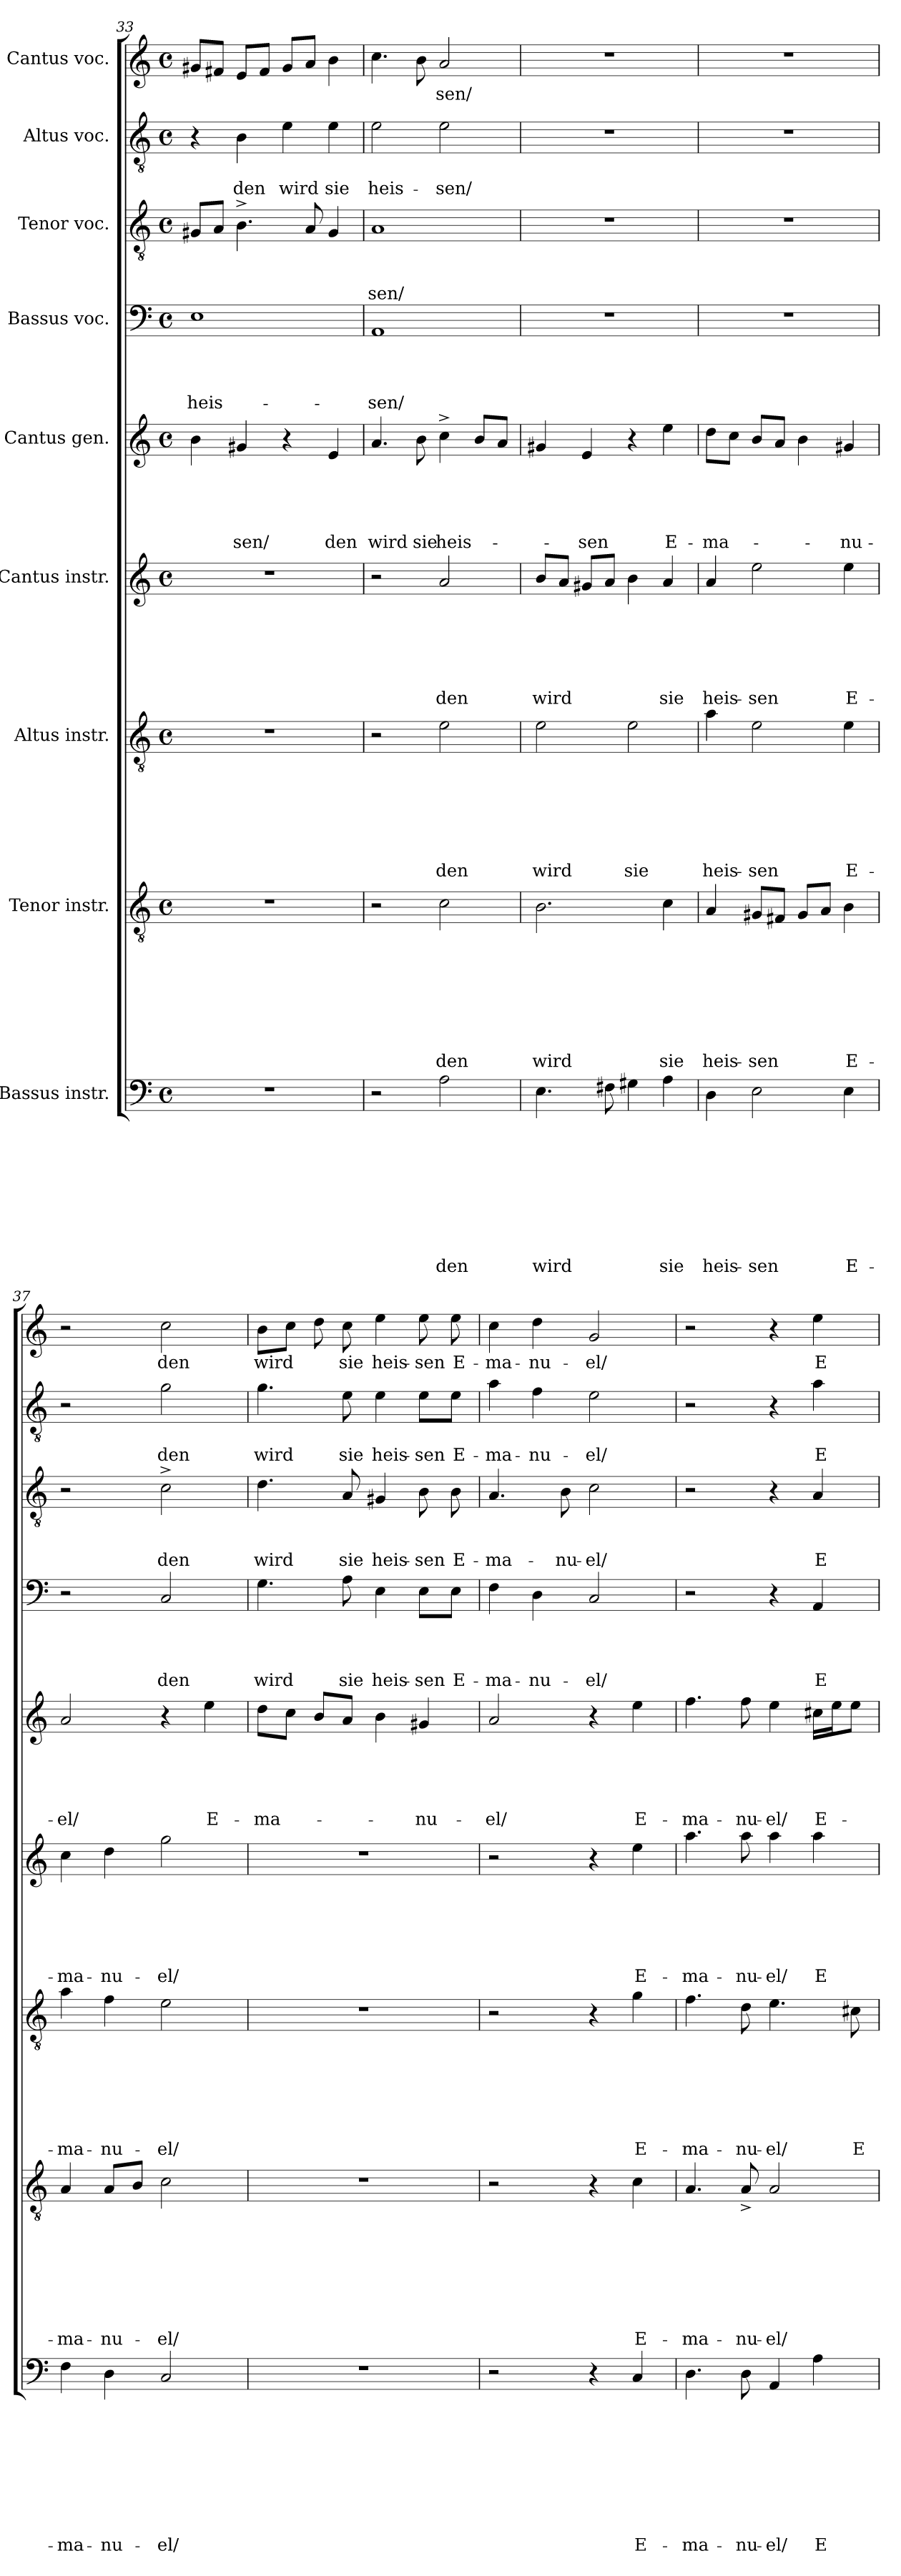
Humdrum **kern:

**kern	**text	**text	**text	**text	**text	**text	**text	**text	**text	**kern	**text	**text	**text	**text	**text	**text	**text	**text	**kern	**text	**text	**text	**text	**text	**text	**text	**kern	**text	**text	**text	**text	**text	**text	**kern	**text	**text	**text	**text	**text	**kern	**text	**text	**text	**text	**kern	**text	**text	**text	**kern	**text	**text	**kern	**text
*part9	*part9	*part9	*part9	*part9	*part9	*part9	*part9	*part9	*part9	*part8	*part8	*part8	*part8	*part8	*part8	*part8	*part8	*part8	*part7	*part7	*part7	*part7	*part7	*part7	*part7	*part7	*part6	*part6	*part6	*part6	*part6	*part6	*part6	*part5	*part5	*part5	*part5	*part5	*part5	*part4	*part4	*part4	*part4	*part4	*part3	*part3	*part3	*part3	*part2	*part2	*part2	*part1	*part1
*staff9	*staff9	*staff9	*staff9	*staff9	*staff9	*staff9	*staff9	*staff9	*staff9	*staff8	*staff8	*staff8	*staff8	*staff8	*staff8	*staff8	*staff8	*staff8	*staff7	*staff7	*staff7	*staff7	*staff7	*staff7	*staff7	*staff7	*staff6	*staff6	*staff6	*staff6	*staff6	*staff6	*staff6	*staff5	*staff5	*staff5	*staff5	*staff5	*staff5	*staff4	*staff4	*staff4	*staff4	*staff4	*staff3	*staff3	*staff3	*staff3	*staff2	*staff2	*staff2	*staff1	*staff1
*I"Bassus instr.	*	*	*	*	*	*	*	*	*	*I"Tenor instr.	*	*	*	*	*	*	*	*	*I"Altus instr.	*	*	*	*	*	*	*	*I"Cantus instr.	*	*	*	*	*	*	*I"Cantus gen.	*	*	*	*	*	*I"Bassus voc.	*	*	*	*	*I"Tenor voc.	*	*	*	*I"Altus voc.	*	*	*I"Cantus voc.	*
*clefF4	*	*	*	*	*	*	*	*	*	*clefGv2	*	*	*	*	*	*	*	*	*clefGv2	*	*	*	*	*	*	*	*clefG2	*	*	*	*	*	*	*clefG2	*	*	*	*	*	*clefF4	*	*	*	*	*clefGv2	*	*	*	*clefGv2	*	*	*clefG2	*
*k[]	*	*	*	*	*	*	*	*	*	*k[]	*	*	*	*	*	*	*	*	*k[]	*	*	*	*	*	*	*	*k[]	*	*	*	*	*	*	*k[]	*	*	*	*	*	*k[]	*	*	*	*	*k[]	*	*	*	*k[]	*	*	*k[]	*
*C:	*	*	*	*	*	*	*	*	*	*C:	*	*	*	*	*	*	*	*	*C:	*	*	*	*	*	*	*	*C:	*	*	*	*	*	*	*C:	*	*	*	*	*	*C:	*	*	*	*	*C:	*	*	*	*C:	*	*	*C:	*
*M4/4	*	*	*	*	*	*	*	*	*	*M4/4	*	*	*	*	*	*	*	*	*M4/4	*	*	*	*	*	*	*	*M4/4	*	*	*	*	*	*	*M4/4	*	*	*	*	*	*M4/4	*	*	*	*	*M4/4	*	*	*	*M4/4	*	*	*M4/4	*
*met(c)	*	*	*	*	*	*	*	*	*	*met(c)	*	*	*	*	*	*	*	*	*met(c)	*	*	*	*	*	*	*	*met(c)	*	*	*	*	*	*	*met(c)	*	*	*	*	*	*met(c)	*	*	*	*	*met(c)	*	*	*	*met(c)	*	*	*met(c)	*
=33	=33	=33	=33	=33	=33	=33	=33	=33	=33	=33	=33	=33	=33	=33	=33	=33	=33	=33	=33	=33	=33	=33	=33	=33	=33	=33	=33	=33	=33	=33	=33	=33	=33	=33	=33	=33	=33	=33	=33	=33	=33	=33	=33	=33	=33	=33	=33	=33	=33	=33	=33	=33	=33
!	!	!	!	!	!	!	!	!	!	!	!	!	!	!	!	!	!	!	!	!	!	!	!	!	!	!	!	!	!	!	!	!	!	!	!	!	!	!	!	!	!	!	!	!LO:LY:b	!	!	!	!	!	!	!	!	!
1r	.	.	.	.	.	.	.	.	.	1r	.	.	.	.	.	.	.	.	1r	.	.	.	.	.	.	.	1r	.	.	.	.	.	.	4b\	.	.	.	.	.	1E	.	.	.	heis-	8G#X/L	.	.	.	4r	.	.	8g#X/L	.
.	.	.	.	.	.	.	.	.	.	.	.	.	.	.	.	.	.	.	.	.	.	.	.	.	.	.	.	.	.	.	.	.	.	.	.	.	.	.	.	.	.	.	.	.	8A/J	.	.	.	.	.	.	8f#X/J	.
!	!	!	!	!	!	!	!	!	!	!	!	!	!	!	!	!	!	!	!	!	!	!	!	!	!	!	!	!	!	!	!	!	!	!	!	!	!	!	!LO:LY:b	!	!	!	!	!	!	!	!	!	!	!	!LO:LY:b	!	!
.	.	.	.	.	.	.	.	.	.	.	.	.	.	.	.	.	.	.	.	.	.	.	.	.	.	.	.	.	.	.	.	.	.	4g#X/	.	.	.	.	-sen/	.	.	.	.	.	4.B^>\	.	.	.	4B\	.	den	8e/L	.
.	.	.	.	.	.	.	.	.	.	.	.	.	.	.	.	.	.	.	.	.	.	.	.	.	.	.	.	.	.	.	.	.	.	.	.	.	.	.	.	.	.	.	.	.	.	.	.	.	.	.	.	8f#/J	.
!	!	!	!	!	!	!	!	!	!	!	!	!	!	!	!	!	!	!	!	!	!	!	!	!	!	!	!	!	!	!	!	!	!	!	!	!	!	!	!	!	!	!	!	!	!	!	!	!	!	!	!LO:LY:b	!	!
.	.	.	.	.	.	.	.	.	.	.	.	.	.	.	.	.	.	.	.	.	.	.	.	.	.	.	.	.	.	.	.	.	.	4r	.	.	.	.	.	.	.	.	.	.	.	.	.	.	4e\	.	wird	8g#/L	.
.	.	.	.	.	.	.	.	.	.	.	.	.	.	.	.	.	.	.	.	.	.	.	.	.	.	.	.	.	.	.	.	.	.	.	.	.	.	.	.	.	.	.	.	.	8A/	.	.	.	.	.	.	8a/J	.
!	!	!	!	!	!	!	!	!	!	!	!	!	!	!	!	!	!	!	!	!	!	!	!	!	!	!	!	!	!	!	!	!	!	!	!	!	!	!	!LO:LY:b	!	!	!	!	!	!	!	!	!	!	!	!LO:LY:b	!	!
.	.	.	.	.	.	.	.	.	.	.	.	.	.	.	.	.	.	.	.	.	.	.	.	.	.	.	.	.	.	.	.	.	.	4e/	.	.	.	.	den	.	.	.	.	.	4G#/	.	.	.	4e\	.	sie	4b\	.
=34	=34	=34	=34	=34	=34	=34	=34	=34	=34	=34	=34	=34	=34	=34	=34	=34	=34	=34	=34	=34	=34	=34	=34	=34	=34	=34	=34	=34	=34	=34	=34	=34	=34	=34	=34	=34	=34	=34	=34	=34	=34	=34	=34	=34	=34	=34	=34	=34	=34	=34	=34	=34	=34
!	!	!	!	!	!	!	!	!	!	!	!	!	!	!	!	!	!	!	!	!	!	!	!	!	!	!	!	!	!	!	!	!	!	!	!	!	!	!	!LO:LY:b	!	!	!	!	!LO:LY:b	!	!	!	!LO:LY:b	!	!	!LO:LY:b	!	!
2r	.	.	.	.	.	.	.	.	.	2r	.	.	.	.	.	.	.	.	2r	.	.	.	.	.	.	.	2r	.	.	.	.	.	.	4.a/	.	.	.	.	wird	1AA	.	.	.	-sen/	1A	.	.	-sen/	2e\	.	heis-	4.cc\	.
!	!	!	!	!	!	!	!	!	!	!	!	!	!	!	!	!	!	!	!	!	!	!	!	!	!	!	!	!	!	!	!	!	!	!	!	!	!	!	!LO:LY:b	!	!	!	!	!	!	!	!	!	!	!	!	!	!
.	.	.	.	.	.	.	.	.	.	.	.	.	.	.	.	.	.	.	.	.	.	.	.	.	.	.	.	.	.	.	.	.	.	8b\	.	.	.	.	sie	.	.	.	.	.	.	.	.	.	.	.	.	8b\	.
!	!	!	!	!	!	!	!	!	!LO:LY:b	!	!	!	!	!	!	!	!	!LO:LY:b	!	!	!	!	!	!	!	!LO:LY:b	!	!	!	!	!	!	!LO:LY:b	!	!	!	!	!	!LO:LY:b	!	!	!	!	!	!	!	!	!	!	!	!LO:LY:b	!	!LO:LY:b
2A\	.	.	.	.	.	.	.	.	den	2c\	.	.	.	.	.	.	.	den	2e\	.	.	.	.	.	.	den	2a/	.	.	.	.	.	den	4cc^>\	.	.	.	.	heis-	.	.	.	.	.	.	.	.	.	2e\	.	-sen/	2a/	-sen/
.	.	.	.	.	.	.	.	.	.	.	.	.	.	.	.	.	.	.	.	.	.	.	.	.	.	.	.	.	.	.	.	.	.	8b/L	.	.	.	.	.	.	.	.	.	.	.	.	.	.	.	.	.	.	.
.	.	.	.	.	.	.	.	.	.	.	.	.	.	.	.	.	.	.	.	.	.	.	.	.	.	.	.	.	.	.	.	.	.	8a/J	.	.	.	.	.	.	.	.	.	.	.	.	.	.	.	.	.	.	.
=35	=35	=35	=35	=35	=35	=35	=35	=35	=35	=35	=35	=35	=35	=35	=35	=35	=35	=35	=35	=35	=35	=35	=35	=35	=35	=35	=35	=35	=35	=35	=35	=35	=35	=35	=35	=35	=35	=35	=35	=35	=35	=35	=35	=35	=35	=35	=35	=35	=35	=35	=35	=35	=35
!	!	!	!	!	!	!	!	!	!LO:LY:b	!	!	!	!	!	!	!	!	!LO:LY:b	!	!	!	!	!	!	!	!LO:LY:b	!	!	!	!	!	!	!LO:LY:b	!	!	!	!	!	!	!	!	!	!	!	!	!	!	!	!	!	!	!	!
4.E\	.	.	.	.	.	.	.	.	wird	2.B\	.	.	.	.	.	.	.	wird	2e\	.	.	.	.	.	.	wird	8b/L	.	.	.	.	.	wird	4g#X/	.	.	.	.	.	1r	.	.	.	.	1r	.	.	.	1r	.	.	1r	.
.	.	.	.	.	.	.	.	.	.	.	.	.	.	.	.	.	.	.	.	.	.	.	.	.	.	.	8a/J	.	.	.	.	.	.	.	.	.	.	.	.	.	.	.	.	.	.	.	.	.	.	.	.	.	.
!	!	!	!	!	!	!	!	!	!	!	!	!	!	!	!	!	!	!	!	!	!	!	!	!	!	!	!	!	!	!	!	!	!	!	!	!	!	!	!LO:LY:b	!	!	!	!	!	!	!	!	!	!	!	!	!	!
.	.	.	.	.	.	.	.	.	.	.	.	.	.	.	.	.	.	.	.	.	.	.	.	.	.	.	8g#X/L	.	.	.	.	.	.	4e/	.	.	.	.	-sen	.	.	.	.	.	.	.	.	.	.	.	.	.	.
8F#X\	.	.	.	.	.	.	.	.	.	.	.	.	.	.	.	.	.	.	.	.	.	.	.	.	.	.	8a/J	.	.	.	.	.	.	.	.	.	.	.	.	.	.	.	.	.	.	.	.	.	.	.	.	.	.
!	!	!	!	!	!	!	!	!	!	!	!	!	!	!	!	!	!	!	!	!	!	!	!	!	!	!LO:LY:b	!	!	!	!	!	!	!	!	!	!	!	!	!	!	!	!	!	!	!	!	!	!	!	!	!	!	!
4G#X\	.	.	.	.	.	.	.	.	.	.	.	.	.	.	.	.	.	.	2e\	.	.	.	.	.	.	sie	4b\	.	.	.	.	.	.	4r	.	.	.	.	.	.	.	.	.	.	.	.	.	.	.	.	.	.	.
!	!	!	!	!	!	!	!	!	!LO:LY:b	!	!	!	!	!	!	!	!	!LO:LY:b	!	!	!	!	!	!	!	!	!	!	!	!	!	!	!LO:LY:b	!	!	!	!	!	!LO:LY:b	!	!	!	!	!	!	!	!	!	!	!	!	!	!
4A\	.	.	.	.	.	.	.	.	sie	4c\	.	.	.	.	.	.	.	sie	.	.	.	.	.	.	.	.	4a/	.	.	.	.	.	sie	4ee\	.	.	.	.	E-	.	.	.	.	.	.	.	.	.	.	.	.	.	.
!!LO:LB:g=z
=36	=36	=36	=36	=36	=36	=36	=36	=36	=36	=36	=36	=36	=36	=36	=36	=36	=36	=36	=36	=36	=36	=36	=36	=36	=36	=36	=36	=36	=36	=36	=36	=36	=36	=36	=36	=36	=36	=36	=36	=36	=36	=36	=36	=36	=36	=36	=36	=36	=36	=36	=36	=36	=36
!	!	!	!	!	!	!	!	!	!LO:LY:b	!	!	!	!	!	!	!	!	!LO:LY:b	!	!	!	!	!	!	!	!LO:LY:b	!	!	!	!	!	!	!LO:LY:b	!	!	!	!	!	!LO:LY:b	!	!	!	!	!	!	!	!	!	!	!	!	!	!
4D\	.	.	.	.	.	.	.	.	heis-	4A/	.	.	.	.	.	.	.	heis-	4a\	.	.	.	.	.	.	heis-	4a/	.	.	.	.	.	heis-	8dd\L	.	.	.	.	-ma-	1r	.	.	.	.	1r	.	.	.	1r	.	.	1r	.
.	.	.	.	.	.	.	.	.	.	.	.	.	.	.	.	.	.	.	.	.	.	.	.	.	.	.	.	.	.	.	.	.	.	8cc\J	.	.	.	.	.	.	.	.	.	.	.	.	.	.	.	.	.	.	.
!	!	!	!	!	!	!	!	!	!LO:LY:b	!	!	!	!	!	!	!	!	!LO:LY:b	!	!	!	!	!	!	!	!LO:LY:b	!	!	!	!	!	!	!LO:LY:b	!	!	!	!	!	!	!	!	!	!	!	!	!	!	!	!	!	!	!	!
2E\	.	.	.	.	.	.	.	.	-sen	8G#X/L	.	.	.	.	.	.	.	-sen	2e\	.	.	.	.	.	.	-sen	2ee\	.	.	.	.	.	-sen	8b/L	.	.	.	.	.	.	.	.	.	.	.	.	.	.	.	.	.	.	.
.	.	.	.	.	.	.	.	.	.	8F#X/J	.	.	.	.	.	.	.	.	.	.	.	.	.	.	.	.	.	.	.	.	.	.	.	8a/J	.	.	.	.	.	.	.	.	.	.	.	.	.	.	.	.	.	.	.
.	.	.	.	.	.	.	.	.	.	8G#/L	.	.	.	.	.	.	.	.	.	.	.	.	.	.	.	.	.	.	.	.	.	.	.	4b\	.	.	.	.	.	.	.	.	.	.	.	.	.	.	.	.	.	.	.
.	.	.	.	.	.	.	.	.	.	8A/J	.	.	.	.	.	.	.	.	.	.	.	.	.	.	.	.	.	.	.	.	.	.	.	.	.	.	.	.	.	.	.	.	.	.	.	.	.	.	.	.	.	.	.
!	!	!	!	!	!	!	!	!	!LO:LY:b	!	!	!	!	!	!	!	!	!LO:LY:b	!	!	!	!	!	!	!	!LO:LY:b	!	!	!	!	!	!	!LO:LY:b	!	!	!	!	!	!LO:LY:b	!	!	!	!	!	!	!	!	!	!	!	!	!	!
4E\	.	.	.	.	.	.	.	.	E-	4B\	.	.	.	.	.	.	.	E-	4e\	.	.	.	.	.	.	E-	4ee\	.	.	.	.	.	E-	4g#X/	.	.	.	.	-nu-	.	.	.	.	.	.	.	.	.	.	.	.	.	.
=37	=37	=37	=37	=37	=37	=37	=37	=37	=37	=37	=37	=37	=37	=37	=37	=37	=37	=37	=37	=37	=37	=37	=37	=37	=37	=37	=37	=37	=37	=37	=37	=37	=37	=37	=37	=37	=37	=37	=37	=37	=37	=37	=37	=37	=37	=37	=37	=37	=37	=37	=37	=37	=37
!	!	!	!	!	!	!	!	!	!LO:LY:b	!	!	!	!	!	!	!	!	!LO:LY:b	!	!	!	!	!	!	!	!LO:LY:b	!	!	!	!	!	!	!LO:LY:b	!	!	!	!	!	!LO:LY:b	!	!	!	!	!	!	!	!	!	!	!	!	!	!
4F\	.	.	.	.	.	.	.	.	-ma-	4A/	.	.	.	.	.	.	.	-ma-	4a\	.	.	.	.	.	.	-ma-	4cc\	.	.	.	.	.	-ma-	2a/	.	.	.	.	-el/	2r	.	.	.	.	2r	.	.	.	2r	.	.	2r	.
!	!	!	!	!	!	!	!	!	!LO:LY:b	!	!	!	!	!	!	!	!	!LO:LY:b	!	!	!	!	!	!	!	!LO:LY:b	!	!	!	!	!	!	!LO:LY:b	!	!	!	!	!	!	!	!	!	!	!	!	!	!	!	!	!	!	!	!
4D\	.	.	.	.	.	.	.	.	-nu-	8A/L	.	.	.	.	.	.	.	-nu-	4f\	.	.	.	.	.	.	-nu-	4dd\	.	.	.	.	.	-nu-	.	.	.	.	.	.	.	.	.	.	.	.	.	.	.	.	.	.	.	.
.	.	.	.	.	.	.	.	.	.	8B/J	.	.	.	.	.	.	.	.	.	.	.	.	.	.	.	.	.	.	.	.	.	.	.	.	.	.	.	.	.	.	.	.	.	.	.	.	.	.	.	.	.	.	.
!	!	!	!	!	!	!	!	!	!LO:LY:b	!	!	!	!	!	!	!	!	!LO:LY:b	!	!	!	!	!	!	!	!LO:LY:b	!	!	!	!	!	!	!LO:LY:b	!	!	!	!	!	!	!	!	!	!	!LO:LY:b	!	!	!	!LO:LY:b	!	!	!LO:LY:b	!	!LO:LY:b
2C/	.	.	.	.	.	.	.	.	-el/	2c\	.	.	.	.	.	.	.	-el/	2e\	.	.	.	.	.	.	-el/	2gg\	.	.	.	.	.	-el/	4r	.	.	.	.	.	2C/	.	.	.	den	2c^>\	.	.	den	2g\	.	den	2cc\	den
!	!	!	!	!	!	!	!	!	!	!	!	!	!	!	!	!	!	!	!	!	!	!	!	!	!	!	!	!	!	!	!	!	!	!	!	!	!	!	!LO:LY:b	!	!	!	!	!	!	!	!	!	!	!	!	!	!
.	.	.	.	.	.	.	.	.	.	.	.	.	.	.	.	.	.	.	.	.	.	.	.	.	.	.	.	.	.	.	.	.	.	4ee\	.	.	.	.	E-	.	.	.	.	.	.	.	.	.	.	.	.	.	.
=38	=38	=38	=38	=38	=38	=38	=38	=38	=38	=38	=38	=38	=38	=38	=38	=38	=38	=38	=38	=38	=38	=38	=38	=38	=38	=38	=38	=38	=38	=38	=38	=38	=38	=38	=38	=38	=38	=38	=38	=38	=38	=38	=38	=38	=38	=38	=38	=38	=38	=38	=38	=38	=38
!	!	!	!	!	!	!	!	!	!	!	!	!	!	!	!	!	!	!	!	!	!	!	!	!	!	!	!	!	!	!	!	!	!	!	!	!	!	!	!LO:LY:b	!	!	!	!	!LO:LY:b	!	!	!	!LO:LY:b	!	!	!LO:LY:b	!	!LO:LY:b
1r	.	.	.	.	.	.	.	.	.	1r	.	.	.	.	.	.	.	.	1r	.	.	.	.	.	.	.	1r	.	.	.	.	.	.	8dd\L	.	.	.	.	-ma-	4.G\	.	.	.	wird	4.d\	.	.	wird	4.g\	.	wird	8b\L	wird
.	.	.	.	.	.	.	.	.	.	.	.	.	.	.	.	.	.	.	.	.	.	.	.	.	.	.	.	.	.	.	.	.	.	8cc\J	.	.	.	.	.	.	.	.	.	.	.	.	.	.	.	.	.	8cc\J	.
.	.	.	.	.	.	.	.	.	.	.	.	.	.	.	.	.	.	.	.	.	.	.	.	.	.	.	.	.	.	.	.	.	.	8b/L	.	.	.	.	.	.	.	.	.	.	.	.	.	.	.	.	.	8dd\	.
!	!	!	!	!	!	!	!	!	!	!	!	!	!	!	!	!	!	!	!	!	!	!	!	!	!	!	!	!	!	!	!	!	!	!	!	!	!	!	!	!	!	!	!	!LO:LY:b	!	!	!	!LO:LY:b	!	!	!LO:LY:b	!	!LO:LY:b
.	.	.	.	.	.	.	.	.	.	.	.	.	.	.	.	.	.	.	.	.	.	.	.	.	.	.	.	.	.	.	.	.	.	8a/J	.	.	.	.	.	8A\	.	.	.	sie	8A/	.	.	sie	8e\	.	sie	8cc\	sie
!	!	!	!	!	!	!	!	!	!	!	!	!	!	!	!	!	!	!	!	!	!	!	!	!	!	!	!	!	!	!	!	!	!	!	!	!	!	!	!	!	!	!	!	!LO:LY:b	!	!	!	!LO:LY:b	!	!	!LO:LY:b	!	!LO:LY:b
.	.	.	.	.	.	.	.	.	.	.	.	.	.	.	.	.	.	.	.	.	.	.	.	.	.	.	.	.	.	.	.	.	.	4b\	.	.	.	.	.	4E\	.	.	.	heis-	4G#X/	.	.	heis-	4e\	.	heis-	4ee\	heis-
!	!	!	!	!	!	!	!	!	!	!	!	!	!	!	!	!	!	!	!	!	!	!	!	!	!	!	!	!	!	!	!	!	!	!	!	!	!	!	!LO:LY:b	!	!	!	!	!LO:LY:b	!	!	!	!LO:LY:b	!	!	!LO:LY:b	!	!LO:LY:b
.	.	.	.	.	.	.	.	.	.	.	.	.	.	.	.	.	.	.	.	.	.	.	.	.	.	.	.	.	.	.	.	.	.	4g#X/	.	.	.	.	-nu-	8E\L	.	.	.	-sen	8B\	.	.	-sen	8e\L	.	-sen	8ee\	-sen
!	!	!	!	!	!	!	!	!	!	!	!	!	!	!	!	!	!	!	!	!	!	!	!	!	!	!	!	!	!	!	!	!	!	!	!	!	!	!	!	!	!	!	!	!LO:LY:b	!	!	!	!LO:LY:b	!	!	!LO:LY:b	!	!LO:LY:b
.	.	.	.	.	.	.	.	.	.	.	.	.	.	.	.	.	.	.	.	.	.	.	.	.	.	.	.	.	.	.	.	.	.	.	.	.	.	.	.	8E\J	.	.	.	E-	8B\	.	.	E-	8e\J	.	E-	8ee\	E-
=39	=39	=39	=39	=39	=39	=39	=39	=39	=39	=39	=39	=39	=39	=39	=39	=39	=39	=39	=39	=39	=39	=39	=39	=39	=39	=39	=39	=39	=39	=39	=39	=39	=39	=39	=39	=39	=39	=39	=39	=39	=39	=39	=39	=39	=39	=39	=39	=39	=39	=39	=39	=39	=39
!	!	!	!	!	!	!	!	!	!	!	!	!	!	!	!	!	!	!	!	!	!	!	!	!	!	!	!	!	!	!	!	!	!	!	!	!	!	!	!LO:LY:b	!	!	!	!	!LO:LY:b	!	!	!	!LO:LY:b	!	!	!LO:LY:b	!	!LO:LY:b
2r	.	.	.	.	.	.	.	.	.	2r	.	.	.	.	.	.	.	.	2r	.	.	.	.	.	.	.	2r	.	.	.	.	.	.	2a/	.	.	.	.	-el/	4F\	.	.	.	-ma-	4.A/	.	.	-ma-	4a\	.	-ma-	4cc\	-ma-
!	!	!	!	!	!	!	!	!	!	!	!	!	!	!	!	!	!	!	!	!	!	!	!	!	!	!	!	!	!	!	!	!	!	!	!	!	!	!	!	!	!	!	!	!LO:LY:b	!	!	!	!	!	!	!LO:LY:b	!	!LO:LY:b
.	.	.	.	.	.	.	.	.	.	.	.	.	.	.	.	.	.	.	.	.	.	.	.	.	.	.	.	.	.	.	.	.	.	.	.	.	.	.	.	4D\	.	.	.	-nu-	.	.	.	.	4f\	.	-nu-	4dd\	-nu-
!	!	!	!	!	!	!	!	!	!	!	!	!	!	!	!	!	!	!	!	!	!	!	!	!	!	!	!	!	!	!	!	!	!	!	!	!	!	!	!	!	!	!	!	!	!	!	!	!LO:LY:b	!	!	!	!	!
.	.	.	.	.	.	.	.	.	.	.	.	.	.	.	.	.	.	.	.	.	.	.	.	.	.	.	.	.	.	.	.	.	.	.	.	.	.	.	.	.	.	.	.	.	8B\	.	.	-nu-	.	.	.	.	.
!	!	!	!	!	!	!	!	!	!	!	!	!	!	!	!	!	!	!	!	!	!	!	!	!	!	!	!	!	!	!	!	!	!	!	!	!	!	!	!	!	!	!	!	!LO:LY:b	!	!	!	!LO:LY:b:rj	!	!	!LO:LY:b	!	!LO:LY:b
4r	.	.	.	.	.	.	.	.	.	4r	.	.	.	.	.	.	.	.	4r	.	.	.	.	.	.	.	4r	.	.	.	.	.	.	4r	.	.	.	.	.	2C/	.	.	.	-el/	2c\	.	.	-el/	2e\	.	-el/	2g/	-el/
!	!	!	!	!	!	!	!	!	!LO:LY:b	!	!	!	!	!	!	!	!	!LO:LY:b	!	!	!	!	!	!	!	!LO:LY:b	!	!	!	!	!	!	!LO:LY:b	!	!	!	!	!	!LO:LY:b	!	!	!	!	!	!	!	!	!	!	!	!	!	!
4C/	.	.	.	.	.	.	.	.	E-	4c\	.	.	.	.	.	.	.	E-	4g\	.	.	.	.	.	.	E-	4ee\	.	.	.	.	.	E-	4ee\	.	.	.	.	E-	.	.	.	.	.	.	.	.	.	.	.	.	.	.
=40	=40	=40	=40	=40	=40	=40	=40	=40	=40	=40	=40	=40	=40	=40	=40	=40	=40	=40	=40	=40	=40	=40	=40	=40	=40	=40	=40	=40	=40	=40	=40	=40	=40	=40	=40	=40	=40	=40	=40	=40	=40	=40	=40	=40	=40	=40	=40	=40	=40	=40	=40	=40	=40
!	!	!	!	!	!	!	!	!	!LO:LY:b	!	!	!	!	!	!	!	!	!LO:LY:b	!	!	!	!	!	!	!	!LO:LY:b	!	!	!	!	!	!	!LO:LY:b	!	!	!	!	!	!LO:LY:b	!	!	!	!	!	!	!	!	!	!	!	!	!	!
4.D\	.	.	.	.	.	.	.	.	-ma-	4.A/	.	.	.	.	.	.	.	-ma-	4.f\	.	.	.	.	.	.	-ma-	4.aa\	.	.	.	.	.	-ma-	4.ff\	.	.	.	.	-ma-	2r	.	.	.	.	2r	.	.	.	2r	.	.	2r	.
!	!	!	!	!	!	!	!	!	!LO:LY:b	!	!	!	!	!	!	!	!	!LO:LY:b	!	!	!	!	!	!	!	!LO:LY:b	!	!	!	!	!	!	!LO:LY:b	!	!	!	!	!	!LO:LY:b	!	!	!	!	!	!	!	!	!	!	!	!	!	!
8D\	.	.	.	.	.	.	.	.	-nu-	8A^</	.	.	.	.	.	.	.	-nu-	8d\	.	.	.	.	.	.	-nu-	8aa\	.	.	.	.	.	-nu-	8ff\	.	.	.	.	-nu-	.	.	.	.	.	.	.	.	.	.	.	.	.	.
!	!	!	!	!	!	!	!	!	!LO:LY:b	!	!	!	!	!	!	!	!	!LO:LY:b	!	!	!	!	!	!	!	!LO:LY:b	!	!	!	!	!	!	!LO:LY:b	!	!	!	!	!	!LO:LY:b	!	!	!	!	!	!	!	!	!	!	!	!	!	!
4AA/	.	.	.	.	.	.	.	.	-el/	2A/	.	.	.	.	.	.	.	-el/	4.e\	.	.	.	.	.	.	-el/	4aa\	.	.	.	.	.	-el/	4ee\	.	.	.	.	-el/	4r	.	.	.	.	4r	.	.	.	4r	.	.	4r	.
!	!	!	!	!	!	!	!	!	!LO:LY:b	!	!	!	!	!	!	!	!	!	!	!	!	!	!	!	!	!	!	!	!	!	!	!	!LO:LY:b	!	!	!	!	!	!LO:LY:b	!	!	!	!	!LO:LY:b	!	!	!	!LO:LY:b	!	!	!LO:LY:b	!	!LO:LY:b
4A\	.	.	.	.	.	.	.	.	E-	.	.	.	.	.	.	.	.	.	.	.	.	.	.	.	.	.	4aa\	.	.	.	.	.	E-	16cc#X\LL	.	.	.	.	E-	4AA/	.	.	.	E-	4A/	.	.	E-	4a\	.	E-	4ee\	E-
.	.	.	.	.	.	.	.	.	.	.	.	.	.	.	.	.	.	.	.	.	.	.	.	.	.	.	.	.	.	.	.	.	.	16ee\J	.	.	.	.	.	.	.	.	.	.	.	.	.	.	.	.	.	.	.
!	!	!	!	!	!	!	!	!	!	!	!	!	!	!	!	!	!	!	!	!	!	!	!	!	!	!LO:LY:b	!	!	!	!	!	!	!	!	!	!	!	!	!	!	!	!	!	!	!	!	!	!	!	!	!	!	!
.	.	.	.	.	.	.	.	.	.	.	.	.	.	.	.	.	.	.	8c#X\	.	.	.	.	.	.	E-	.	.	.	.	.	.	.	8ee\J	.	.	.	.	.	.	.	.	.	.	.	.	.	.	.	.	.	.	.
=	=	=	=	=	=	=	=	=	=	=	=	=	=	=	=	=	=	=	=	=	=	=	=	=	=	=	=	=	=	=	=	=	=	=	=	=	=	=	=	=	=	=	=	=	=	=	=	=	=	=	=	=	=
*-	*-	*-	*-	*-	*-	*-	*-	*-	*-	*-	*-	*-	*-	*-	*-	*-	*-	*-	*-	*-	*-	*-	*-	*-	*-	*-	*-	*-	*-	*-	*-	*-	*-	*-	*-	*-	*-	*-	*-	*-	*-	*-	*-	*-	*-	*-	*-	*-	*-	*-	*-	*-	*-
